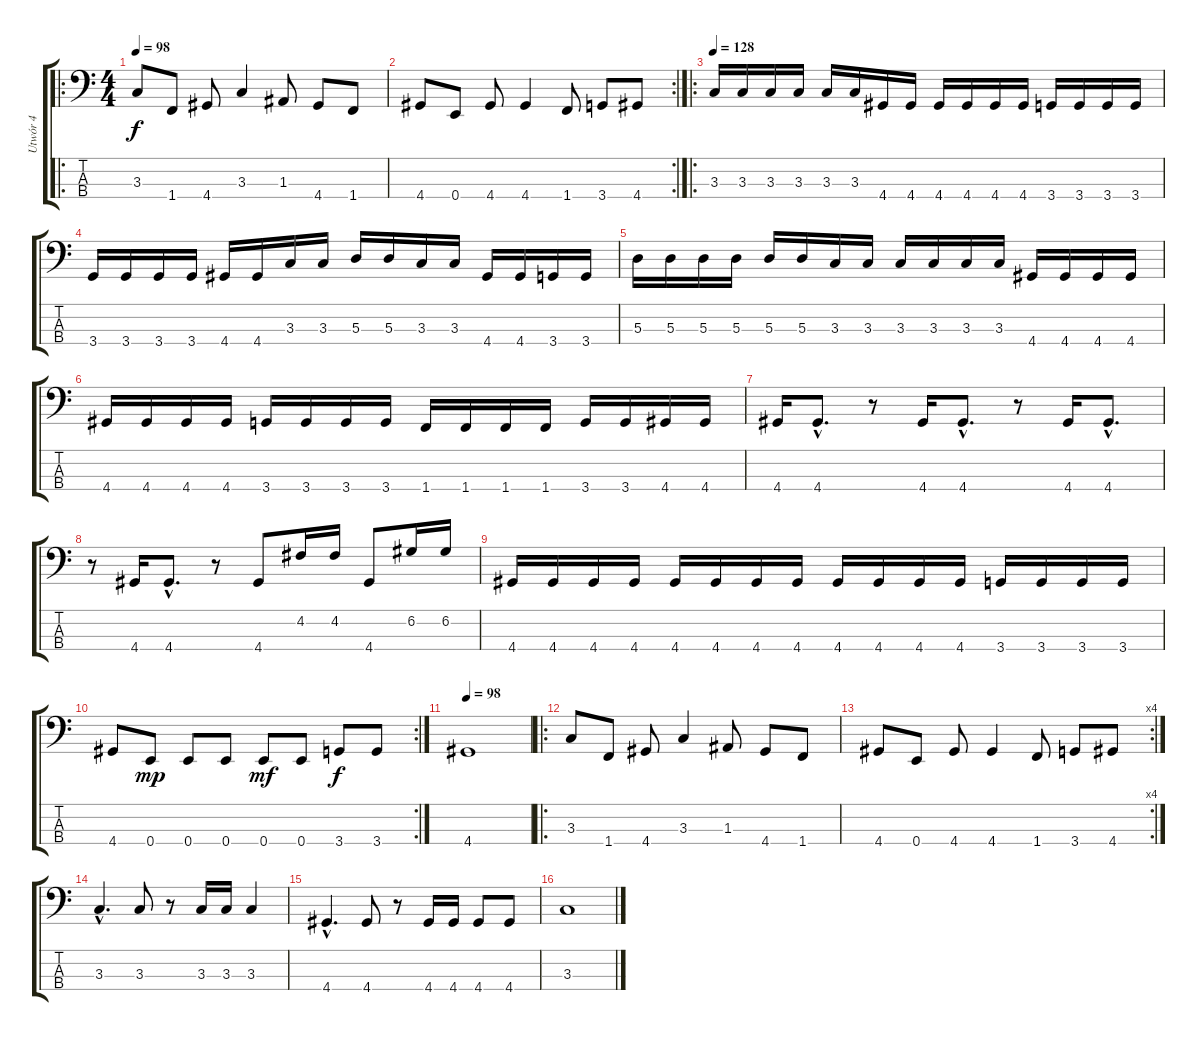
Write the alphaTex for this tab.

\track ("Utwór 4" "Utwór 4") {instrument electricbassfinger}
\staff {score tabs}
\tuning (G2 D2 A1 E1) {hide}
\ro
\ts (4 4)
\tempo 98
\clef f4
\ks c
3.3.8{dy f instrument electricbassfinger} 1.4.8 4.4.8 3.3.4 1.3.8 4.4.8 1.4.8 |
\rc 2
4.4.8 0.4.8 4.4.8 4.4.4 1.4.8 3.4.8 4.4.8 |
\ro
\tempo 128
3.3.16 3.3.16 3.3.16 3.3.16 3.3.16 3.3.16 4.4.16 4.4.16 4.4.16 4.4.16 4.4.16 4.4.16 3.4.16 3.4.16 3.4.16 3.4.16 |
3.4.16 3.4.16 3.4.16 3.4.16 4.4.16 4.4.16 3.3.16 3.3.16 5.3.16 5.3.16 3.3.16 3.3.16 4.4.16 4.4.16 3.4.16 3.4.16 |
5.3.16 5.3.16 5.3.16 5.3.16 5.3.16 5.3.16 3.3.16 3.3.16 3.3.16 3.3.16 3.3.16 3.3.16 4.4.16 4.4.16 4.4.16 4.4.16 |
4.4.16 4.4.16 4.4.16 4.4.16 3.4.16 3.4.16 3.4.16 3.4.16 1.4.16 1.4.16 1.4.16 1.4.16 3.4.16 3.4.16 4.4.16 4.4.16 |
4.4.16 4.4{hac}.8{d} r.8 4.4.16 4.4{hac}.8{d} r.8 4.4.16 4.4{hac}.8{d} |
r.8 4.4.16 4.4{hac}.8{d} r.8 4.4.8 4.2.16 4.2.16 4.4.8 6.2.16 6.2.16 |
4.4.16 4.4.16 4.4.16 4.4.16 4.4.16 4.4.16 4.4.16 4.4.16 4.4.16 4.4.16 4.4.16 4.4.16 3.4.16 3.4.16 3.4.16 3.4.16 |
\rc 2
4.4.8 0.4.8{dy mp} 0.4.8 0.4.8 0.4.8{dy mf} 0.4.8 3.4.8{dy f} 3.4.8 |
\tempo 98
4.4.1 |
\ro
3.3.8 1.4.8 4.4.8 3.3.4 1.3.8 4.4.8 1.4.8 |
\rc 4
4.4.8 0.4.8 4.4.8 4.4.4 1.4.8 3.4.8 4.4.8 |
3.3{hac}.4{d} 3.3.8 r.8 3.3.16 3.3.16 3.3.4 |
4.4{hac}.4{d} 4.4.8 r.8 4.4.16 4.4.16 4.4.8 4.4.8 |
3.3.1
